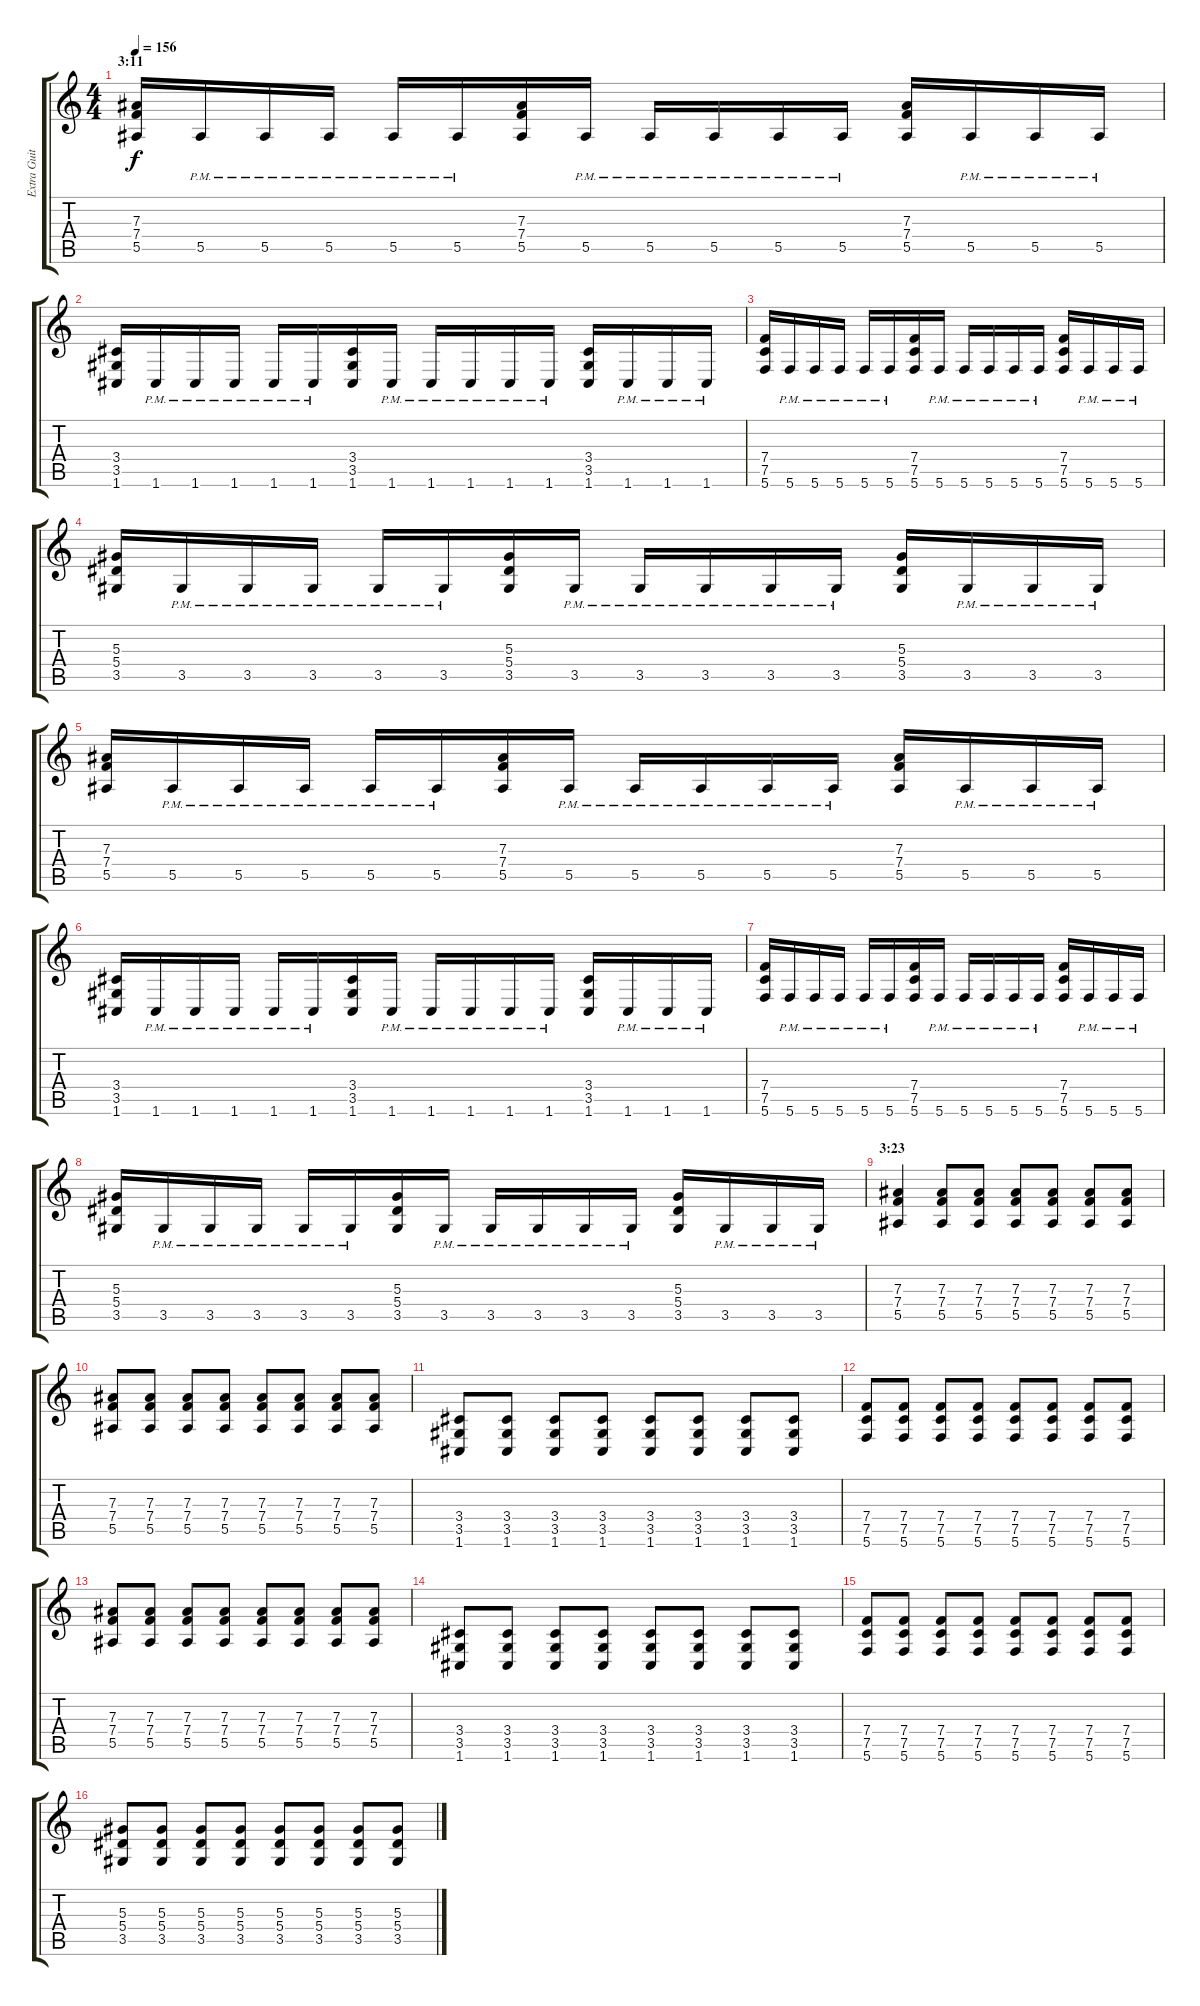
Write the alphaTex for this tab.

\track ("Extra Guitar" "Extra Guit") {instrument distortionguitar}
\staff {score tabs}
\tuning (C4 G3 Eb3 Bb2 F2 C2) {hide}
\ts (4 4)
\section ("" "3:11")
\tempo 156
\clef g2
\ks c
(7.3 7.4 5.5).16{dy f} 5.5{pm}.16 5.5{pm}.16 5.5{pm}.16 5.5{pm}.16 5.5{pm}.16 (7.3 7.4 5.5).16 5.5{pm}.16 5.5{pm}.16 5.5{pm}.16 5.5{pm}.16 5.5{pm}.16 (7.3 7.4 5.5).16 5.5{pm}.16 5.5{pm}.16 5.5{pm}.16 |
(3.4 3.5 1.6).16 1.6{pm}.16 1.6{pm}.16 1.6{pm}.16 1.6{pm}.16 1.6{pm}.16 (3.4 3.5 1.6).16 1.6{pm}.16 1.6{pm}.16 1.6{pm}.16 1.6{pm}.16 1.6{pm}.16 (3.4 3.5 1.6).16 1.6{pm}.16 1.6{pm}.16 1.6{pm}.16 |
(7.4 7.5 5.6).16 5.6{pm}.16 5.6{pm}.16 5.6{pm}.16 5.6{pm}.16 5.6{pm}.16 (7.4 7.5 5.6).16 5.6{pm}.16 5.6{pm}.16 5.6{pm}.16 5.6{pm}.16 5.6{pm}.16 (7.4 7.5 5.6).16 5.6{pm}.16 5.6{pm}.16 5.6{pm}.16 |
(5.3 5.4 3.5).16 3.5{pm}.16 3.5{pm}.16 3.5{pm}.16 3.5{pm}.16 3.5{pm}.16 (5.3 5.4 3.5).16 3.5{pm}.16 3.5{pm}.16 3.5{pm}.16 3.5{pm}.16 3.5{pm}.16 (5.3 5.4 3.5).16 3.5{pm}.16 3.5{pm}.16 3.5{pm}.16 |
(7.3 7.4 5.5).16 5.5{pm}.16 5.5{pm}.16 5.5{pm}.16 5.5{pm}.16 5.5{pm}.16 (7.3 7.4 5.5).16 5.5{pm}.16 5.5{pm}.16 5.5{pm}.16 5.5{pm}.16 5.5{pm}.16 (7.3 7.4 5.5).16 5.5{pm}.16 5.5{pm}.16 5.5{pm}.16 |
(3.4 3.5 1.6).16 1.6{pm}.16 1.6{pm}.16 1.6{pm}.16 1.6{pm}.16 1.6{pm}.16 (3.4 3.5 1.6).16 1.6{pm}.16 1.6{pm}.16 1.6{pm}.16 1.6{pm}.16 1.6{pm}.16 (3.4 3.5 1.6).16 1.6{pm}.16 1.6{pm}.16 1.6{pm}.16 |
(7.4 7.5 5.6).16 5.6{pm}.16 5.6{pm}.16 5.6{pm}.16 5.6{pm}.16 5.6{pm}.16 (7.4 7.5 5.6).16 5.6{pm}.16 5.6{pm}.16 5.6{pm}.16 5.6{pm}.16 5.6{pm}.16 (7.4 7.5 5.6).16 5.6{pm}.16 5.6{pm}.16 5.6{pm}.16 |
(5.3 5.4 3.5).16 3.5{pm}.16 3.5{pm}.16 3.5{pm}.16 3.5{pm}.16 3.5{pm}.16 (5.3 5.4 3.5).16 3.5{pm}.16 3.5{pm}.16 3.5{pm}.16 3.5{pm}.16 3.5{pm}.16 (5.3 5.4 3.5).16 3.5{pm}.16 3.5{pm}.16 3.5{pm}.16 |
\section ("" "3:23")
(7.3 7.4 5.5).4 (7.3 7.4 5.5).8 (7.3 7.4 5.5).8 (7.3 7.4 5.5).8 (7.3 7.4 5.5).8 (7.3 7.4 5.5).8 (7.3 7.4 5.5).8 |
(7.3 7.4 5.5).8 (7.3 7.4 5.5).8 (7.3 7.4 5.5).8 (7.3 7.4 5.5).8 (7.3 7.4 5.5).8 (7.3 7.4 5.5).8 (7.3 7.4 5.5).8 (7.3 7.4 5.5).8 |
(3.4 3.5 1.6).8 (3.4 3.5 1.6).8 (3.4 3.5 1.6).8 (3.4 3.5 1.6).8 (3.4 3.5 1.6).8 (3.4 3.5 1.6).8 (3.4 3.5 1.6).8 (3.4 3.5 1.6).8 |
(7.4 7.5 5.6).8 (7.4 7.5 5.6).8 (7.4 7.5 5.6).8 (7.4 7.5 5.6).8 (7.4 7.5 5.6).8 (7.4 7.5 5.6).8 (7.4 7.5 5.6).8 (7.4 7.5 5.6).8 |
(7.3 7.4 5.5).8 (7.3 7.4 5.5).8 (7.3 7.4 5.5).8 (7.3 7.4 5.5).8 (7.3 7.4 5.5).8 (7.3 7.4 5.5).8 (7.3 7.4 5.5).8 (7.3 7.4 5.5).8 |
(3.4 3.5 1.6).8 (3.4 3.5 1.6).8 (3.4 3.5 1.6).8 (3.4 3.5 1.6).8 (3.4 3.5 1.6).8 (3.4 3.5 1.6).8 (3.4 3.5 1.6).8 (3.4 3.5 1.6).8 |
(7.4 7.5 5.6).8 (7.4 7.5 5.6).8 (7.4 7.5 5.6).8 (7.4 7.5 5.6).8 (7.4 7.5 5.6).8 (7.4 7.5 5.6).8 (7.4 7.5 5.6).8 (7.4 7.5 5.6).8 |
(5.3 5.4 3.5).8 (5.3 5.4 3.5).8 (5.3 5.4 3.5).8 (5.3 5.4 3.5).8 (5.3 5.4 3.5).8 (5.3 5.4 3.5).8 (5.3 5.4 3.5).8 (5.3 5.4 3.5).8
